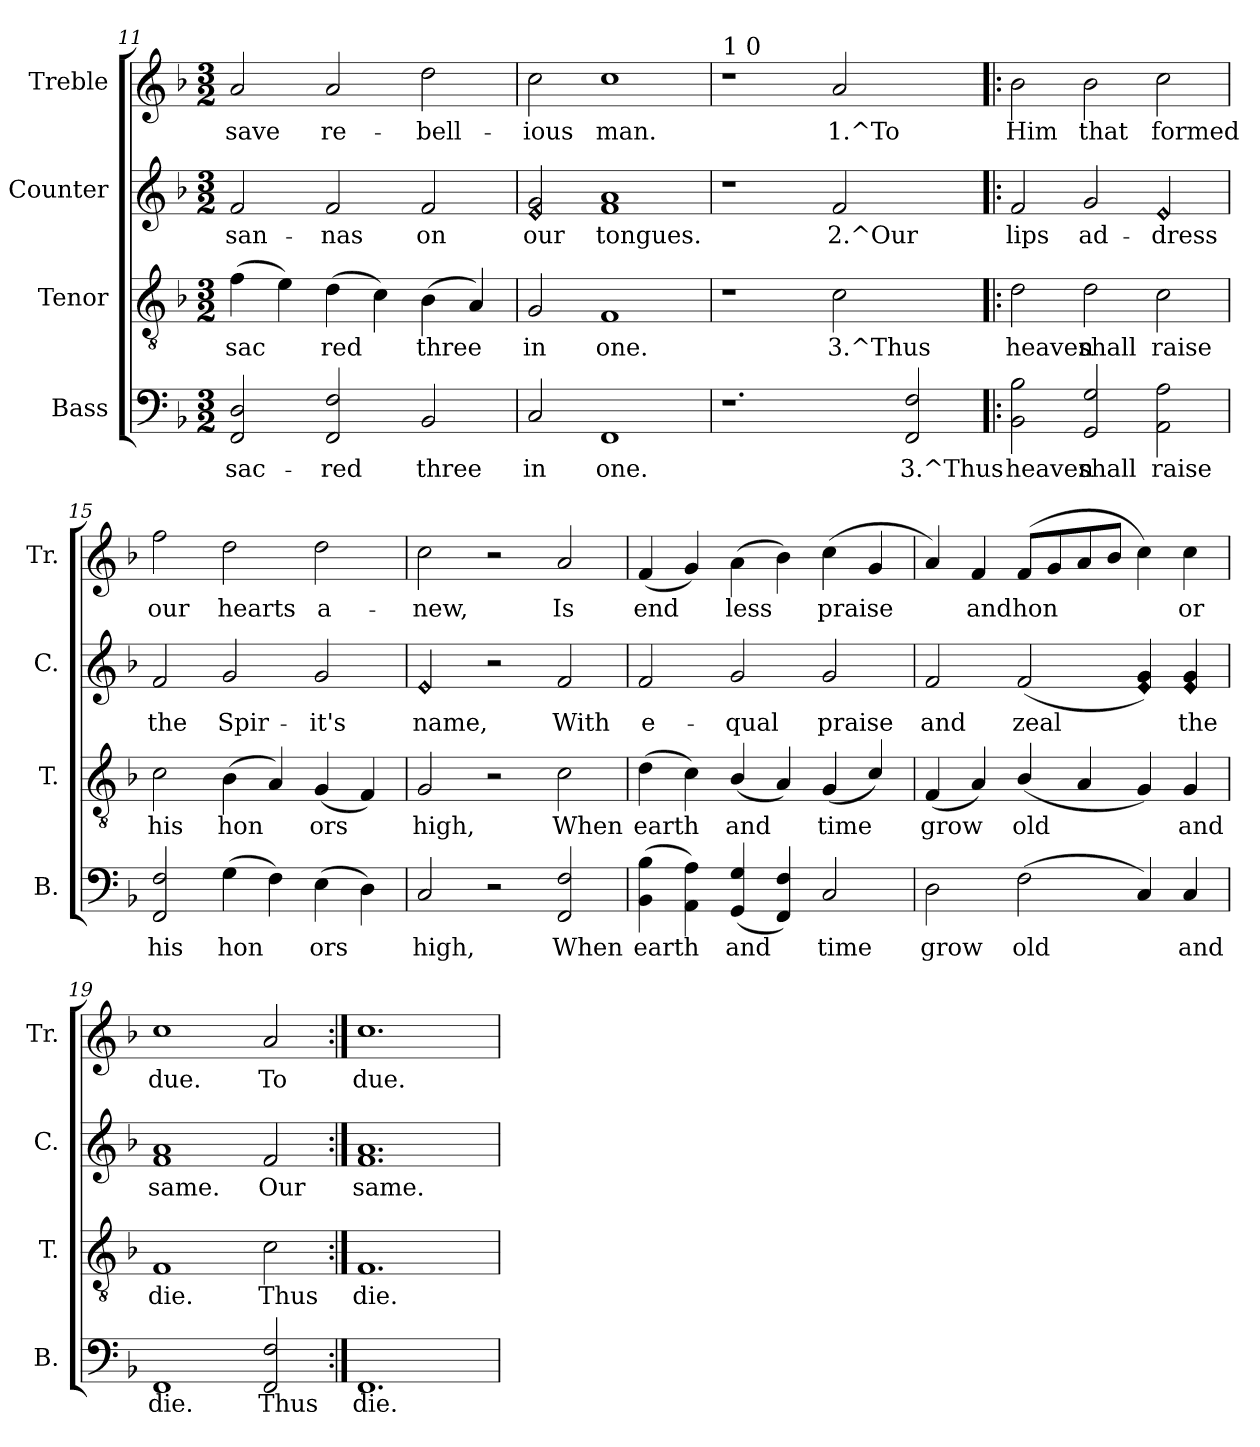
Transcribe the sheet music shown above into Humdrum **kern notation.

**kern	**text	**kern	**text	**kern	**text	**kern	**text
*part4	*part4	*part3	*part3	*part2	*part2	*part1	*part1
*staff4	*staff4	*staff3	*staff3	*staff2	*staff2	*staff1	*staff1
*I"Bass	*	*I"Tenor	*	*I"Counter	*	*I"Treble	*
*I'B.	*	*I'T.	*	*I'C.	*	*I'Tr.	*
*clefF4	*	*clefGv2	*	*clefG2	*	*clefG2	*
*k[b-]	*	*k[b-]	*	*k[b-]	*	*k[b-]	*
*F:	*	*F:	*	*F:	*	*F:	*
*M3/2	*	*M3/2	*	*M3/2	*	*M3/2	*
=11	=11	=11	=11	=11	=11	=11	=11
!	!LO:LY:a:rj	!	!LO:LY:b:rj	!	!LO:LY:b:rj	!	!LO:LY:b:rj
2D/ 2FF/	sac-	(>4f\	sac-	2f/	-san-	2a/	save
!	!	!	!LO:LY:b:rj	!	!	!	!
.	.	4e\)	--	.	.	.	.
!	!LO:LY:a:rj	!	!LO:LY:b:rj	!	!LO:LY:b:rj	!	!LO:LY:b:rj
2FF/ 2F/	-red	(>4d\	-red	2f/	-nas	2a/	re-
!	!	!	!LO:LY:b:rj	!	!	!	!
.	.	4c\)	.	.	.	.	.
!	!LO:LY:a:rj	!	!LO:LY:b:rj	!	!LO:LY:b:rj	!	!LO:LY:b:rj
2BB-/	three	(>4B-\	three	2f/	on	2dd\	-bell-
!	!	!	!LO:LY:b:rj	!	!	!	!
.	.	4A/)	.	.	.	.	.
=12	=12	=12	=12	=12	=12	=12	=12
!	!LO:LY:a:rj	!	!LO:LY:b:rj	!LO:N:n=1:head=diamond	!LO:LY:b:rj	!	!LO:LY:b:rj
2C/	in	2G/	in	2e/ 2g/	our	2cc\	-ious
!	!LO:LY:a:rj	!	!LO:LY:b:rj	!	!LO:LY:b:rj	!	!LO:LY:b:rj
1FF	one.	1F	one.	1a 1f	tongues.	1cc	man.
!!LO:PB:g=z
=13	=13	=13	=13	=13	=13	=13	=13
!	!	!	!	!	!	!LO:TX:a:t=1 0	!
1.r	.	1r	.	1r	.	1r	.
!	!	!	!LO:LY:b:rj	!	!LO:LY:b:rj	!	!LO:LY:b:rj
.	.	2c\	3.^Thus	2f/	2.^Our	2a/	1.^To
!	!LO:LY:a:rj	!	!	!	!	!	!
2FF/ 2F/	3.^Thus	2ryy	.	2ryy	.	2ryy	.
=14!|:	=14!|:	=14!|:	=14!|:	=14!|:	=14!|:	=14!|:	=14!|:
!	!LO:LY:a:rj	!	!LO:LY:b:rj	!	!LO:LY:b:rj	!	!LO:LY:b:rj
2B-\ 2BB-\	heaven	2d\	heaven	2f/	lips	2b-\	Him
!	!LO:LY:a:rj	!	!LO:LY:b:rj	!	!LO:LY:b:rj	!	!LO:LY:b:rj
2G/ 2GG/	shall	2d\	shall	2g/	ad-	2b-\	that
!	!LO:LY:a:rj	!	!LO:LY:b:rj	!LO:N:head=diamond	!LO:LY:b:rj	!	!LO:LY:b:rj
2AA\ 2A\	raise	2c\	raise	2e/	-dress	2cc\	formed
=15	=15	=15	=15	=15	=15	=15	=15
!	!LO:LY:a:rj	!	!LO:LY:b:rj	!	!LO:LY:b:rj	!	!LO:LY:b:rj
2F/ 2FF/	his	2c\	his	2f/	the	2ff\	our
!	!LO:LY:a:rj	!	!LO:LY:b:rj	!	!LO:LY:b:rj	!	!LO:LY:b:rj
(>4G\	hon-	(>4B-\	hon-	2g/	Spir-	2dd\	hearts
!	!LO:LY:a:rj	!	!LO:LY:b:rj	!	!	!	!
4F\)	--	4A/)	--	.	.	.	.
!	!LO:LY:a:rj	!	!LO:LY:b:rj	!	!LO:LY:b:rj	!	!LO:LY:b:rj
(>4E\	-ors	(<4G/	-ors	2g/	-it's	2dd\	a-
!	!LO:LY:a:rj	!	!LO:LY:b:rj	!	!	!	!
4D\)	.	4F/)	.	.	.	.	.
=16	=16	=16	=16	=16	=16	=16	=16
!	!LO:LY:a:rj	!	!LO:LY:b:rj	!LO:N:head=diamond	!LO:LY:b:rj	!	!LO:LY:b:rj
2C/	high,	2G/	high,	2e/	name,	2cc\	-new,
2r	.	2r	.	2r	.	2r	.
!	!LO:LY:a:rj	!	!LO:LY:b:rj	!	!LO:LY:b:rj	!	!LO:LY:b:rj
2F/ 2FF/	When	2c\	When	2f/	With	2a/	Is
=17	=17	=17	=17	=17	=17	=17	=17
!	!LO:LY:a:rj	!	!LO:LY:b:rj	!	!LO:LY:b:rj	!	!LO:LY:b:rj
(>4B-\ 4BB-\	earth	(>4d\	earth	2f/	e-	(<4f/	end-
!	!LO:LY:a:rj	!	!LO:LY:b:rj	!	!	!	!LO:LY:b:rj
4A\ 4AA\)	.	4c\)	.	.	.	4g/)	--
!	!LO:LY:a:rj	!	!LO:LY:b:rj	!	!LO:LY:b:rj	!	!LO:LY:b:rj
(<4G/ 4GG/	and	(<4B-/	and	2g/	-qual	(>4a\	-less
!	!LO:LY:a:rj	!	!LO:LY:b:rj	!	!	!	!LO:LY:b:rj
4FF/ 4F/)	.	4A/)	.	.	.	4b-\)	.
!	!LO:LY:a:rj	!	!LO:LY:b:rj	!	!LO:LY:b:rj	!	!LO:LY:b:rj
2C/	time	(<4G/	time	2g/	praise	(>4cc\	praise
!	!	!	!LO:LY:b:rj	!	!	!	!LO:LY:b:rj
.	.	4c/)	.	.	.	4g>/	.
=18	=18	=18	=18	=18	=18	=18	=18
!	!LO:LY:a:rj	!	!LO:LY:b:rj	!	!LO:LY:b:rj	!	!LO:LY:b:rj
2D\	grow	(<4F/	grow	2f/	and	4a/)	.
!	!	!	!LO:LY:b:rj	!	!	!	!LO:LY:b:rj
.	.	4A/)	.	.	.	4f/	and
!	!LO:LY:a:rj	!	!LO:LY:b:rj	!	!LO:LY:b:rj	!	!LO:LY:b:rj
(>2F\	old	(<4B-/	old	(<2f/	zeal	(<8f/L	hon-
!	!	!	!	!	!	!	!LO:LY:b:rj
.	.	.	.	.	.	8g/	--
!	!	!	!LO:LY:b:rj	!	!	!	!LO:LY:b:rj
.	.	4A/	.	.	.	8a/	--
!	!	!	!	!	!	!	!LO:LY:b:rj
.	.	.	.	.	.	8b-/J	--
!	!LO:LY:a:rj	!	!LO:LY:b:rj	!LO:N:n=1:head=diamond	!LO:LY:b:rj	!	!LO:LY:b:rj
4C/)	.	4G/)	.	4e/ 4g/)	.	4cc\)	--
!	!LO:LY:a:rj	!	!LO:LY:b:rj	!LO:N:n=1:head=diamond	!LO:LY:b:rj	!	!LO:LY:b:rj
4C/	and	4G/	and	4e/ 4g/	the	4cc\	-or
=19	=19	=19	=19	=19	=19	=19	=19
!	!LO:LY:a:rj	!	!LO:LY:b:rj	!	!LO:LY:b:rj	!	!LO:LY:b:rj
1FF	die.	1F	die.	1f 1a	same.	1cc	due.
!	!LO:LY:a:rj	!	!LO:LY:b:rj	!	!LO:LY:b:rj	!	!LO:LY:b:rj
2F/ 2FF/	Thus	2c\	Thus	2f/	Our	2a/	To
=20:|!	=20:|!	=20:|!	=20:|!	=20:|!	=20:|!	=20:|!	=20:|!
!	!LO:LY:a:rj	!	!LO:LY:b:rj	!	!LO:LY:b:rj	!	!LO:LY:b:rj
1.FF	die.	1.F	die.	1.f 1.a	same.	1.cc	due.
=	=	=	=	=	=	=	=
*-	*-	*-	*-	*-	*-	*-	*-
